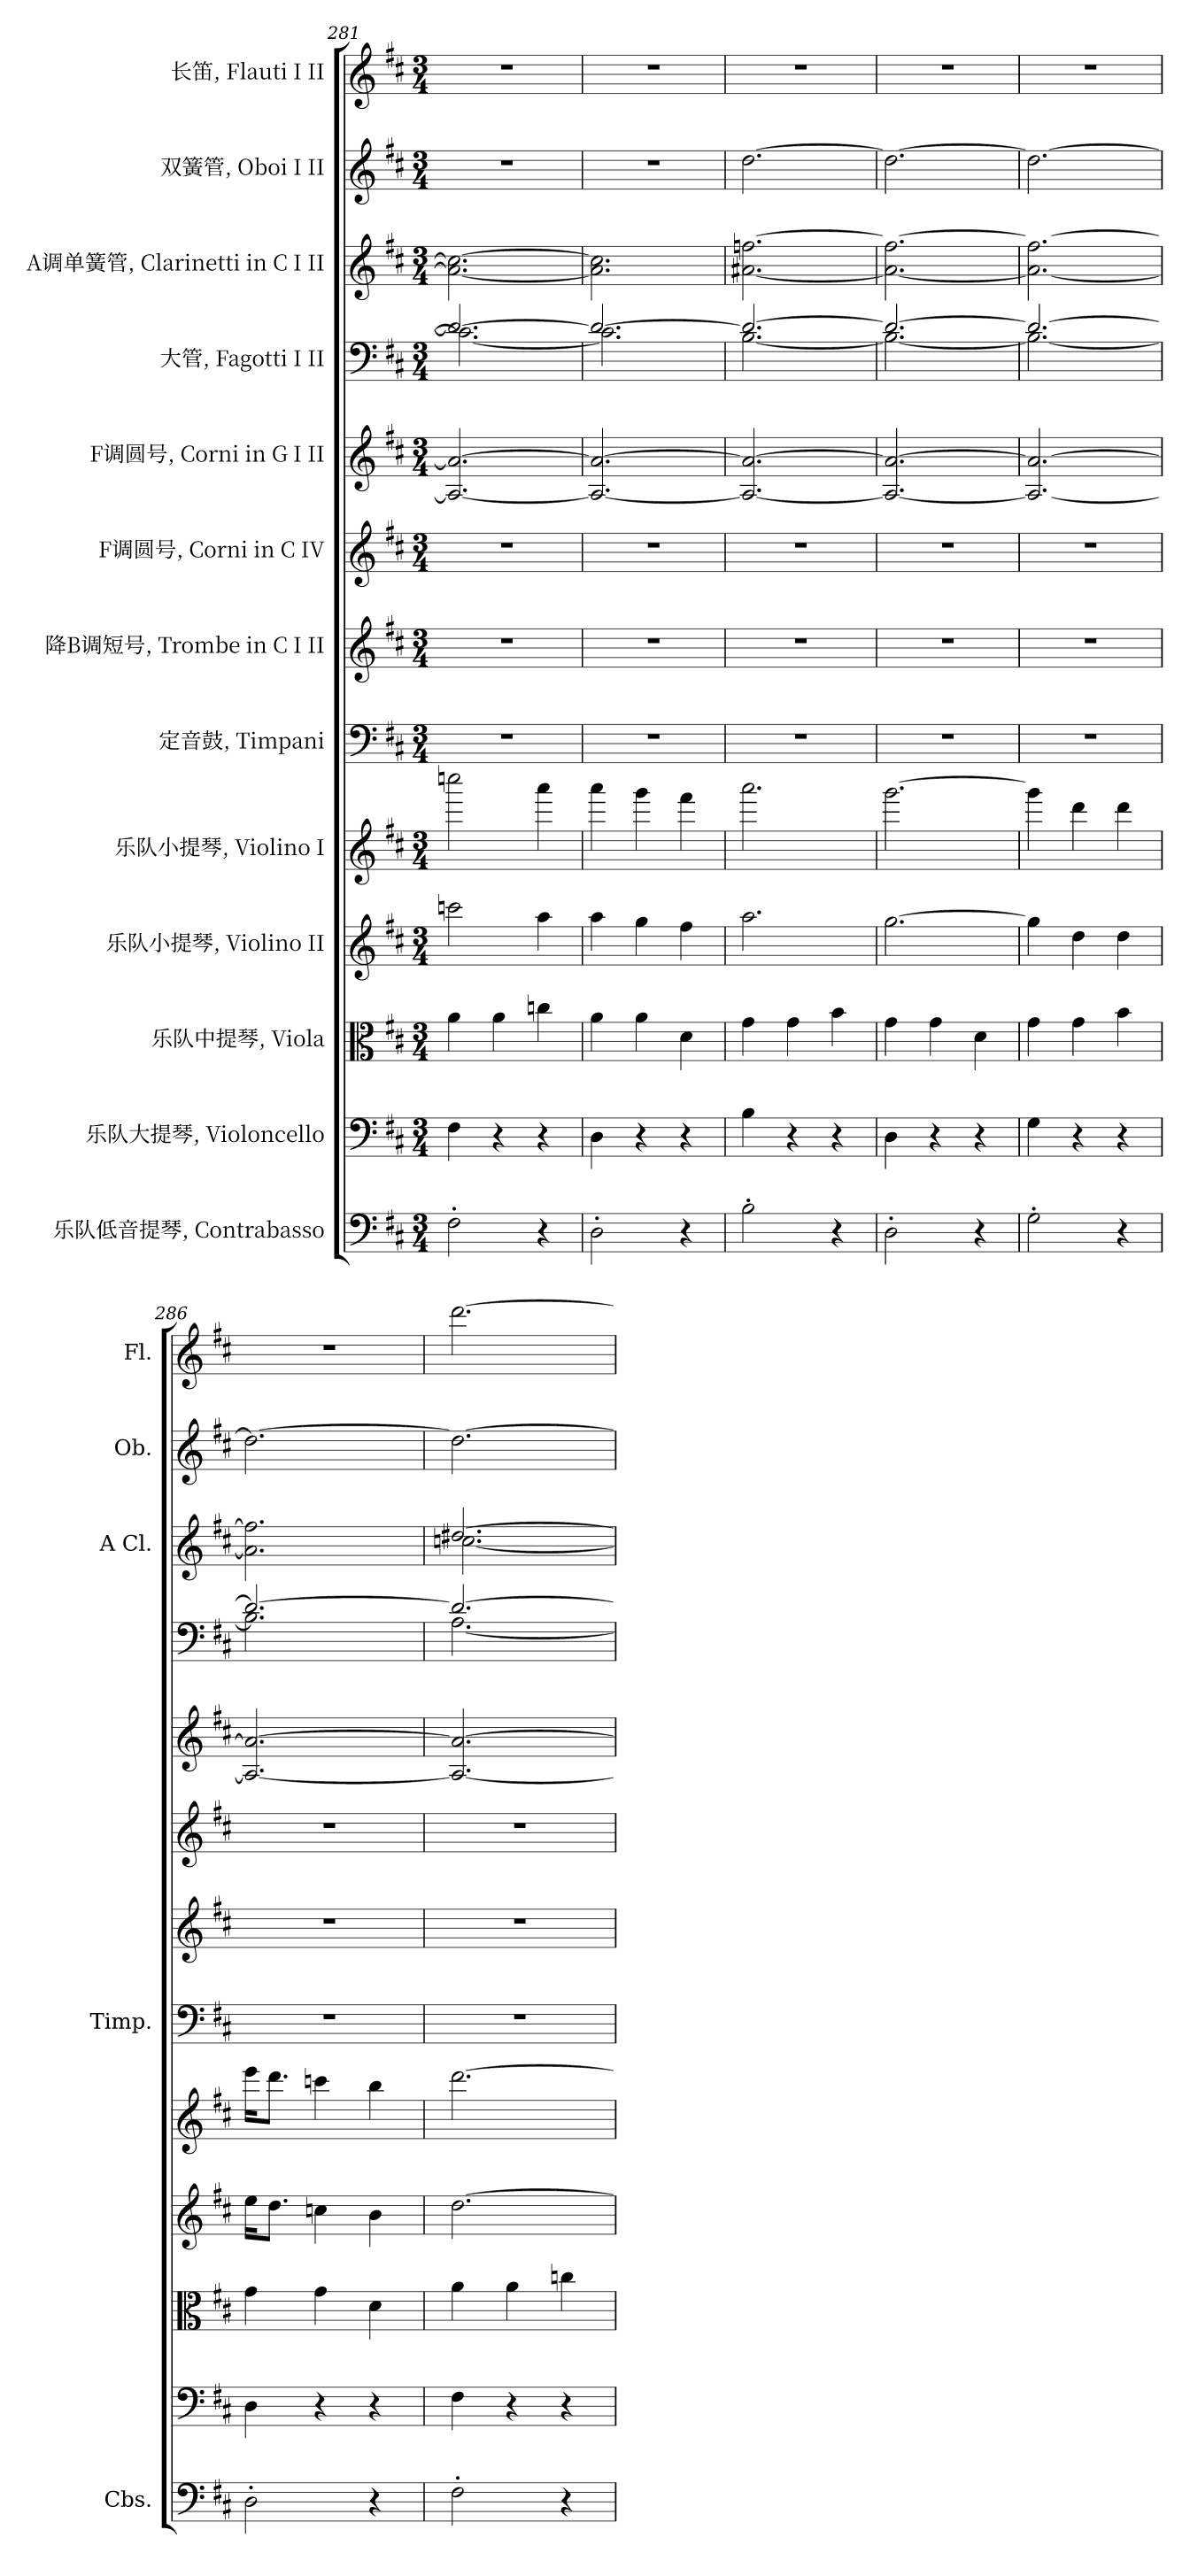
**kern	**kern	**kern	**kern	**kern	**kern	**kern	**kern	**kern	**kern	**kern	**kern	**kern
*part13	*part12	*part11	*part10	*part9	*part8	*part7	*part6	*part5	*part4	*part3	*part2	*part1
*staff13	*staff12	*staff11	*staff10	*staff9	*staff8	*staff7	*staff6	*staff5	*staff4	*staff3	*staff2	*staff1
*I"乐队低音提琴, Contrabasso	*I"乐队大提琴, Violoncello	*I"乐队中提琴, Viola	*I"乐队小提琴, Violino II	*I"乐队小提琴, Violino I	*I"定音鼓, Timpani	*I"降B调短号, Trombe in C I II	*I"F调圆号, Corni in C IV	*I"F调圆号, Corni in G I II	*I"大管, Fagotti I II	*I"A调单簧管, Clarinetti in C I II	*I"双簧管, Oboi I II	*I"长笛, Flauti I II
*I'Cbs.	*	*	*	*	*I'Timp.	*	*	*	*	*I'A Cl.	*I'Ob.	*I'Fl.
*clefF4	*clefF4	*clefC3	*clefG2	*clefG2	*clefF4	*clefG2	*clefG2	*clefG2	*clefF4	*clefG2	*clefG2	*clefG2
*ITrd7c12	*	*	*	*	*	*ITrd1c2	*ITrd4c7	*ITrd4c7	*	*ITrd2c3	*	*
*k[f#c#]	*k[f#c#]	*k[f#c#]	*k[f#c#]	*k[f#c#]	*k[f#c#]	*k[]	*k[f#]	*k[f#]	*k[f#c#]	*k[f#c#g#d#a#]	*k[f#c#]	*k[f#c#]
*M3/4	*M3/4	*M3/4	*M3/4	*M3/4	*M3/4	*M3/4	*M3/4	*M3/4	*M3/4	*M3/4	*M3/4	*M3/4
*MM340	*MM340	*MM340	*MM340	*MM340	*MM340	*MM340	*MM340	*MM340	*MM340	*MM340	*MM340	*MM340
=281	=281	=281	=281	=281	=281	=281	=281	=281	=281	=281	=281	=281
*	*	*	*	*	*	*	*	*	*^	*	*	*
2FF#'\	4F#\	4a\	2cccn\	2ccccn\	2.r	2.r	2.r	2.D/_ 2.d/_	2.d/_	2.c\_	2.f#\_ 2.a\_	2.r	2.r
.	4r	4a\	.	.	.	.	.	.	.	.	.	.	.
4r	4r	4ccn\	4aa\	4aaa\	.	.	.	.	.	.	.	.	.
!!LO:PB:g=z
=282	=282	=282	=282	=282	=282	=282	=282	=282	=282	=282	=282	=282	=282
*	*	*	*	*	*	*	*	*	*	*	*	*	*MM340
2DD'\	4D\	4a\	4aa\	4aaa\	2.r	2.r	2.r	2.D/_ 2.d/_	2.d/_	2.c\]	2.f#\] 2.a\]	2.r	2.r
.	4r	4a\	4gg\	4ggg\	.	.	.	.	.	.	.	.	.
4r	4r	4d\	4ff#\	4fff#\	.	.	.	.	.	.	.	.	.
=283	=283	=283	=283	=283	=283	=283	=283	=283	=283	=283	=283	=283	=283
*	*	*	*	*	*	*	*	*	*	*	*	*	*MM340
2BB'\	4B\	4g\	2.aa\	2.aaa\	2.r	2.r	2.r	2.D/_ 2.d/_	2.d/_	[2.B\	[2.f##X\ [2.ddn\	[2.dd\	2.r
.	4r	4g\	.	.	.	.	.	.	.	.	.	.	.
4r	4r	4b\	.	.	.	.	.	.	.	.	.	.	.
=284	=284	=284	=284	=284	=284	=284	=284	=284	=284	=284	=284	=284	=284
*	*	*	*	*	*	*	*	*	*	*	*	*	*MM340
2DD'\	4D\	4g\	[2.gg\	[2.ggg\	2.r	2.r	2.r	2.D/_ 2.d/_	2.d/_	2.B\_	2.f##\_ 2.dd\_	2.dd\_	2.r
.	4r	4g\	.	.	.	.	.	.	.	.	.	.	.
4r	4r	4d\	.	.	.	.	.	.	.	.	.	.	.
=285	=285	=285	=285	=285	=285	=285	=285	=285	=285	=285	=285	=285	=285
*	*	*	*	*	*	*	*	*	*	*	*	*	*MM340
2GG'\	4G\	4g\	4gg\]	4ggg\]	2.r	2.r	2.r	2.D/_ 2.d/_	2.d/_	2.B\_	2.f##\_ 2.dd\_	2.dd\_	2.r
.	4r	4g\	4dd\	4ddd\	.	.	.	.	.	.	.	.	.
4r	4r	4b\	4dd\	4ddd\	.	.	.	.	.	.	.	.	.
=286	=286	=286	=286	=286	=286	=286	=286	=286	=286	=286	=286	=286	=286
*	*	*	*	*	*	*	*	*	*	*	*	*	*MM340
2DD'\	4D\	4g\	16ee\KL	16eee\KL	2.r	2.r	2.r	2.D/_ 2.d/_	2.d/_	2.B\]	2.f##\] 2.dd\]	2.dd\_	2.r
.	.	.	8.dd\J	8.ddd\J	.	.	.	.	.	.	.	.	.
.	4r	4g\	4ccn\	4cccn\	.	.	.	.	.	.	.	.	.
4r	4r	4d\	4b\	4bb\	.	.	.	.	.	.	.	.	.
=287	=287	=287	=287	=287	=287	=287	=287	=287	=287	=287	=287	=287	=287
*	*	*	*	*	*	*	*	*	*	*	*	*	*MM340
*	*	*	*	*	*	*	*	*	*	*	*^	*	*
2FF#'\	4F#\	4a\	[2.dd\	[2.ddd\	2.r	2.r	2.r	2.D/_ 2.d/_	2.d/_	[2.A\	[2.b#X/	[2.an\	2.dd\_	[2.ddd\
.	4r	4a\	.	.	.	.	.	.	.	.	.	.	.	.
4r	4r	4ccn\	.	.	.	.	.	.	.	.	.	.	.	.
*	*	*	*	*	*	*	*	*	*v	*v	*	*	*	*
*	*	*	*	*	*	*	*	*	*	*v	*v	*	*
=	=	=	=	=	=	=	=	=	=	=	=	=
*-	*-	*-	*-	*-	*-	*-	*-	*-	*-	*-	*-	*-
